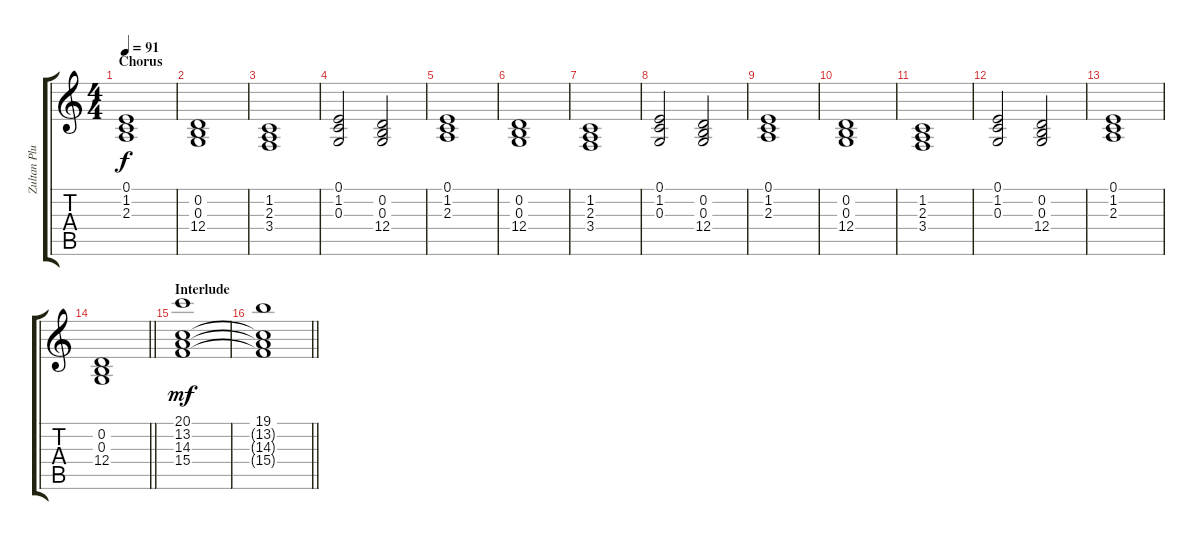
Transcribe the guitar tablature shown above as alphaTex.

\track ("Zultan Pluto (Keyboard)" "Zultan Plu") {instrument pad2warm}
\staff {score tabs}
\tuning (E4 B3 G3 D3 A2 E2) {hide}
\ts (4 4)
\section ("" "Chorus")
\tempo 91
\clef g2
\ks c
(0.1 1.2 2.3).1{dy f volume 9} |
(0.2 0.3 12.4).1 |
(1.2 2.3 3.4).1 |
(0.1 1.2 0.3).2 (0.2 0.3 12.4).2 |
(0.1 1.2 2.3).1 |
(0.2 0.3 12.4).1 |
(1.2 2.3 3.4).1 |
(0.1 1.2 0.3).2 (0.2 0.3 12.4).2 |
(0.1 1.2 2.3).1 |
(0.2 0.3 12.4).1 |
(1.2 2.3 3.4).1 |
(0.1 1.2 0.3).2 (0.2 0.3 12.4).2 |
(0.1 1.2 2.3).1 |
\barLineRight lightlight
(0.2 0.3 12.4).1 |
\section ("" "Interlude")
(20.1 13.2 14.3 15.4).1{dy mf volume 13} |
\barLineRight lightlight
(19.1 13.2{t} 14.3{t} 15.4{t}).1
